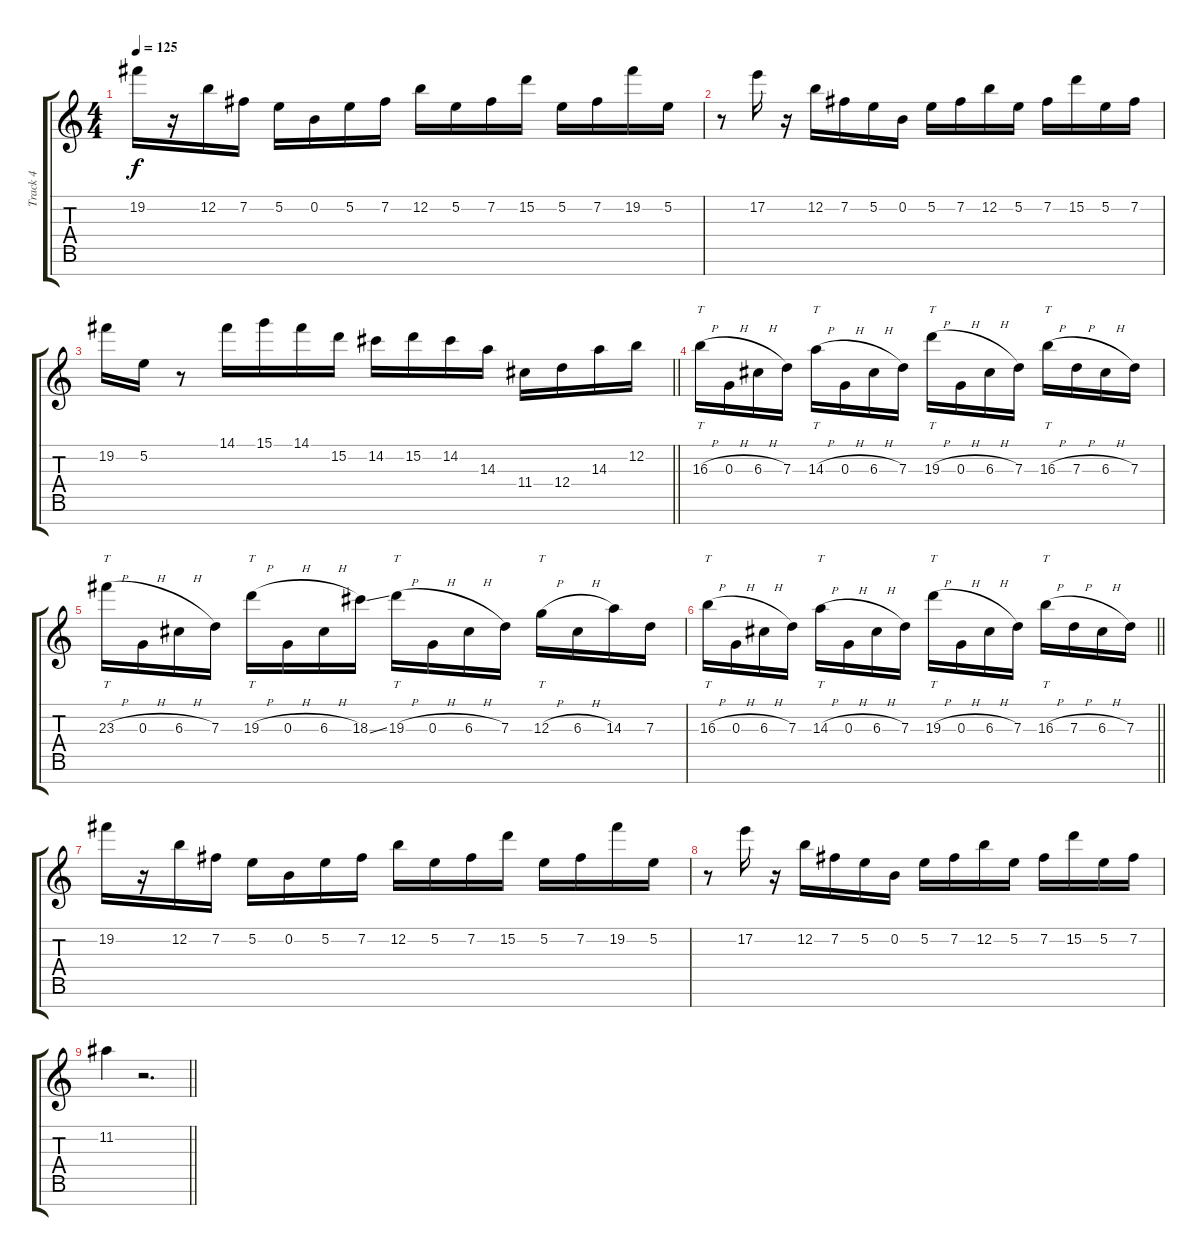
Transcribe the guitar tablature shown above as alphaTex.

\track ("Track 4" "Track 4") {instrument acousticguitarsteel}
\staff {score tabs}
\tuning (E4 B3 G3 D3 A2 E2 B1) {hide}
\ts (4 4)
\tempo 125
\clef g2
\ks c
19.2.16{dy f} r.16 12.2.16 7.2.16 5.2.16 0.2.16 5.2.16 7.2.16 12.2.16 5.2.16 7.2.16 15.2.16 5.2.16 7.2.16 19.2.16 5.2.16 |
r.8 17.2.16 r.16 12.2.16 7.2.16 5.2.16 0.2.16 5.2.16 7.2.16 12.2.16 5.2.16 7.2.16 15.2.16 5.2.16 7.2.16 |
\barLineRight lightlight
19.2.16 5.2.16 r.8 14.1.16 15.1.16 14.1.16 15.2.16 14.2.16 15.2.16 14.2.16 14.3.16 11.4.16 12.4.16 14.3.16 12.2.16 |
16.3{h}.16{tt} 0.3{h}.16 6.3{h}.16 7.3.16 14.3{h}.16{tt} 0.3{h}.16 6.3{h}.16 7.3.16 19.3{h}.16{tt} 0.3{h}.16 6.3{h}.16 7.3.16 16.3{h}.16{tt} 7.3{h}.16 6.3{h}.16 7.3.16 |
23.3{h}.16{tt} 0.3{h}.16 6.3{h}.16 7.3.16 19.3{h}.16{tt} 0.3{h}.16 6.3{h}.16 18.3{ss}.16 19.3{h}.16{tt} 0.3{h}.16 6.3{h}.16 7.3.16 12.3{h}.16{tt} 6.3{h}.16 14.3.16 7.3.16 |
\barLineRight lightlight
16.3{h}.16{tt} 0.3{h}.16 6.3{h}.16 7.3.16 14.3{h}.16{tt} 0.3{h}.16 6.3{h}.16 7.3.16 19.3{h}.16{tt} 0.3{h}.16 6.3{h}.16 7.3.16 16.3{h}.16{tt} 7.3{h}.16 6.3{h}.16 7.3.16 |
19.2.16 r.16 12.2.16 7.2.16 5.2.16 0.2.16 5.2.16 7.2.16 12.2.16 5.2.16 7.2.16 15.2.16 5.2.16 7.2.16 19.2.16 5.2.16 |
r.8 17.2.16 r.16 12.2.16 7.2.16 5.2.16 0.2.16 5.2.16 7.2.16 12.2.16 5.2.16 7.2.16 15.2.16 5.2.16 7.2.16 |
\barLineRight lightlight
11.2.4 r.2{d}
